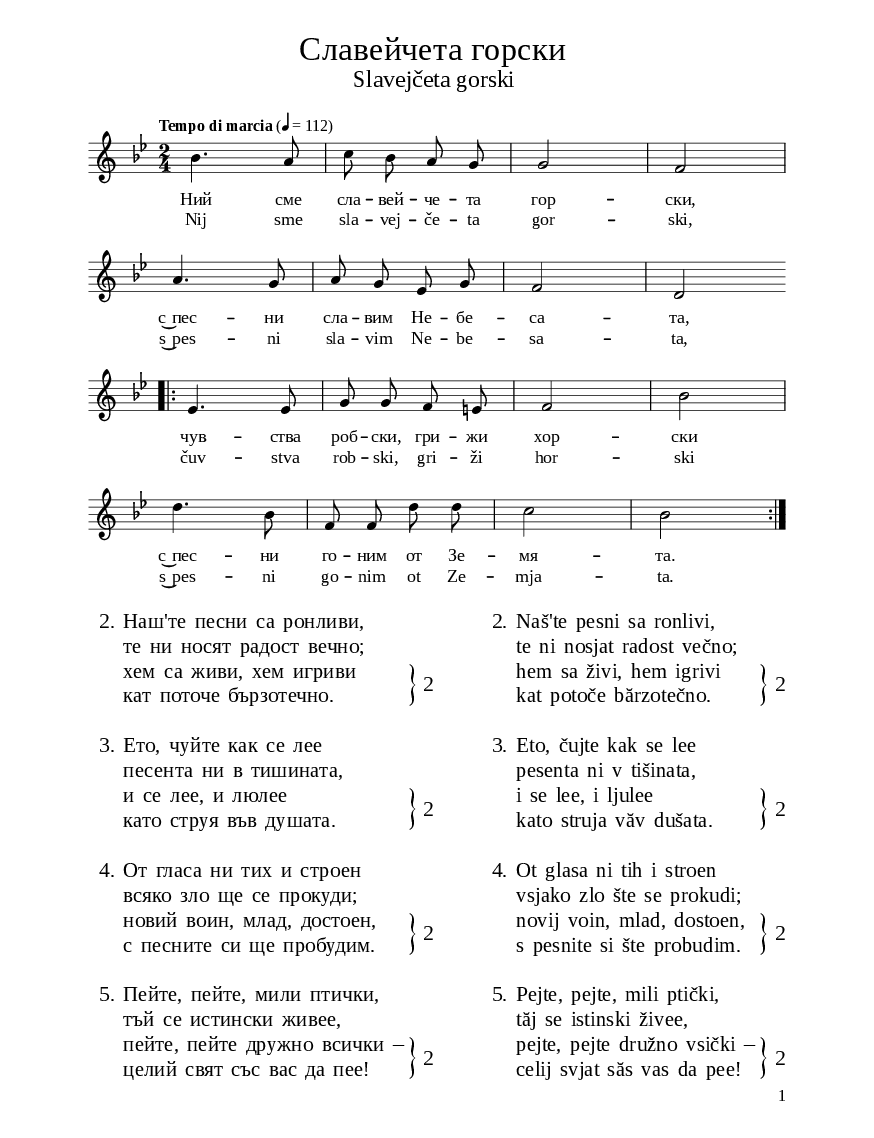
\version "2.24.1"

% include paper part and global functions
\include "include/globals.ily"
"rightBraces049" = \markup {
  \column {
    % repeat braces
    \translate #'(0 . -5.5 )
    \right-brace #20

    \translate #'(0 . -10.0 )
    \right-brace #20

    \translate #'(0 . -10.0 )
    \right-brace #20

    \translate #'(0 . -10.0 )
    \right-brace #20
  }
  \column {
    % repeat numbers
    \translate #'(0 . -6.1 )
    2

    \translate #'(0 . -12.0 )
    2

    \translate #'(0 . -12.0 )
    2

    \translate #'(0 . -12.0 )
    2
  }
}

\bookpart {
  \label #'ref049
  \tocItem \markup "Славейчета горски – Slavejčeta gorski"
  \include "include/bookpart-paper.ily"
  \score {
    \include "include/score-layout.ily"

    \new Voice \absolute  {
      \clef treble
      \key bes \major
      \time 2/4
      \tempoFunc "Tempo di marcia" 4 "112"
      \autoBeamOff

      bes'4. a'8 | c''8 bes' a' g' |  g'2 |  f'2 \break | 
       a'4. g'8  | a'8 g' es' g' |  f'2 |   d'2 | \break
      \bar ".|:"
        es'4. es'8 | g'8 g' f' e' | f'2 | bes'2 | \break
        
        d''4. bes'8 | f'8 f' d'' d'' | c''2  bes'2 |\break
      \bar ":|."
    }

    \addlyrics {
      Ний сме сла -- вей -- че -- та гор -- ски, с~пес -- ни
      сла -- вим Не -- бе -- са -- та, чув -- ства роб -- ски, гри -- жи
      хор -- ски с~пес -- ни го -- ним от Зе -- мя -- та.
    }

     \addlyrics {
      Nij sme sla -- vej -- če -- ta gor -- ski, s~pes -- ni
      sla -- vim Ne -- be -- sa -- ta, čuv -- stva rob -- ski, gri -- ži
      hor -- ski s~pes -- ni go -- nim ot Ze -- mja -- ta.
    }


    \header {
      title = \titleFunc "Славейчета горски " "Slavejčeta gorski "
    }

    \midi{}

  } % score

  \markup \fontsize #bgCoupletFontSize {
    \hspace #1
    \override #`(baseline-skip . ,bgCoupletBaselineSkip)
    \column {

      \line { 2.  Наш'те песни са ронливи,}

      \line {   "   " те ни носят радост вечно; }

      \line {   "   "  хем са живи, хем игриви}

      \line {   "   " кат поточе бързотечно.}
      \line {   "   " }

      \line {   3. Ето, чуйте как се лее}

      \line {   "   " песента ни в тишината,}

      \line {   "   " и се лее, и люлее}

      \line {   "   " като струя във душата.}
      \line {   "   " }

      \line {   4. От гласа ни тих и строен}

      \line {   "   " всяко зло ще се прокуди;}

      \line {   "   "новий воин, млад, достоен, }

      \line {   "   " с песните си ще пробудим.}
      \line {   "   " }

      \line {   5. Пейте, пейте, мили птички,}

      \line {   "   "тъй се истински живее,}

      \line {   "   "пейте, пейте дружно всички – }

      \line {   "   " целий свят със вас да пее! }
    } \"rightBraces049"

    \hspace #5
    \override #`(baseline-skip . ,bgCoupletBaselineSkip)
     \column {

      \line { 2.  Naš'te pesni sa ronlivi,}

      \line {   "   " te ni nosjat radost večno; }

      \line {   "   "  hem sa živi, hem igrivi}

      \line {   "   " kat potoče bărzotečno.}
      \line {   "   " }

      \line {   3. Eto, čujte kak se lee}

      \line {   "   " pesenta ni v tišinata,}

      \line {   "   " i se lee, i ljulee}

      \line {   "   " kato struja văv dušata.}
      \line {   "   " }

      \line {   4. Ot glasa ni tih i stroen}

      \line {   "   " vsjako zlo šte se prokudi;}

      \line {   "   "novij voin, mlad, dostoen, }

      \line {   "   " s pesnite si šte probudim.}
      \line {   "   " }

      \line {   5. Pejte, pejte, mili ptički,}

      \line {   "   "tăj se istinski živee,}

      \line {   "   "pejte, pejte družno vsički – }

      \line {   "   " celij svjat săs vas da pee! }
    } %column
    \"rightBraces049"
  } % markup

  \pageBreak

  % include foreign translation(s) of the song
  \version "2.24.0"

\markup \fill-line { \fontsize #deTitleFontSize "Wir sind die Nachtigallen des Waldes" }
\markup \null

\markup \fontsize #deCoupletFontSize {
  \hspace #10
  \override #`(baseline-skip . ,deCoupletBaselineSkip)

  \column {


    \line { 1. Wir sind die Nachtigallen des Waldes,}

    \line { "   "mit Liedern preisen wir den Himmel. }

    \line { "   "sklavische Gefühle und menschliche Sorgen}

    \line { "   "vertreiben wir mit Liedern.}

    \line { " " }
    \line { 2. Unsere Lieder sind schwungvoll, }

    \line { "   "sie bringen uns ewig Freude;}

    \line { "   "sie sind sowohl lebhaft als auch spielerisch}

    \line { "   "wie ein schnell fließendes Bächlein.}

    \line { " " }
    \line { 3. Nun, hört, wie unser Lied }

    \line { "   "in der Stille fließt -}

    \line { "   "es fließt und es wiegt wie}

    \line { "   "ein Strom in der Seele.}

    \line { " " }
    \line { 4. Durch unsere ruhige und aufrichtige Stimme}

    \line { "   "wird alles Böse gebannt; }

    \line { "   "einen neuen Kämpfer, jung und gerecht, }

    \line { "   "werden wir durch unsere Lieder erwecken.}

    \line { " " }

    \line { 5. Singt, singt ihr süßen Vögel, }

    \line { "   "nur so lebt man wahrhaftig; }

    \line { "   "singt, singt alle zusammen, }

    \line { "   "auf dass die ganze Welt mit euch singe!}


  }

}


} % bookpart
